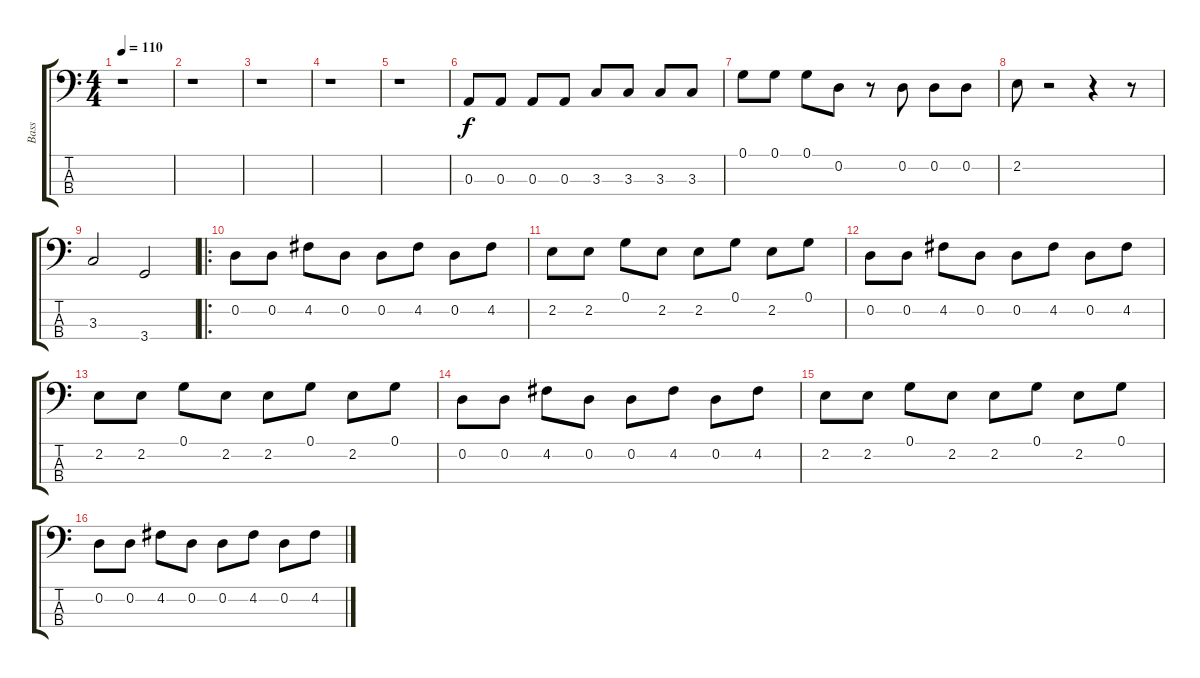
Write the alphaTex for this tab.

\track ("Bass" "Bass") {instrument electricbasspick}
\staff {score tabs}
\tuning (G2 D2 A1 E1) {hide}
\ts (4 4)
\tempo 110
\clef f4
\ks c
r.1{dy f instrument electricbasspick} |
r.1 |
r.1 |
r.1 |
r.1 |
0.3.8 0.3.8 0.3.8 0.3.8 3.3.8 3.3.8 3.3.8 3.3.8 |
0.1.8 0.1.8 0.1.8 0.2.8 r.8 0.2.8 0.2.8 0.2.8 |
2.2.8 r.2 r.4 r.8 |
3.3.2 3.4.2 |
\ro
0.2.8 0.2.8 4.2.8 0.2.8 0.2.8 4.2.8 0.2.8 4.2.8 |
2.2.8 2.2.8 0.1.8 2.2.8 2.2.8 0.1.8 2.2.8 0.1.8 |
0.2.8 0.2.8 4.2.8 0.2.8 0.2.8 4.2.8 0.2.8 4.2.8 |
2.2.8 2.2.8 0.1.8 2.2.8 2.2.8 0.1.8 2.2.8 0.1.8 |
0.2.8 0.2.8 4.2.8 0.2.8 0.2.8 4.2.8 0.2.8 4.2.8 |
2.2.8 2.2.8 0.1.8 2.2.8 2.2.8 0.1.8 2.2.8 0.1.8 |
0.2.8 0.2.8 4.2.8 0.2.8 0.2.8 4.2.8 0.2.8 4.2.8
